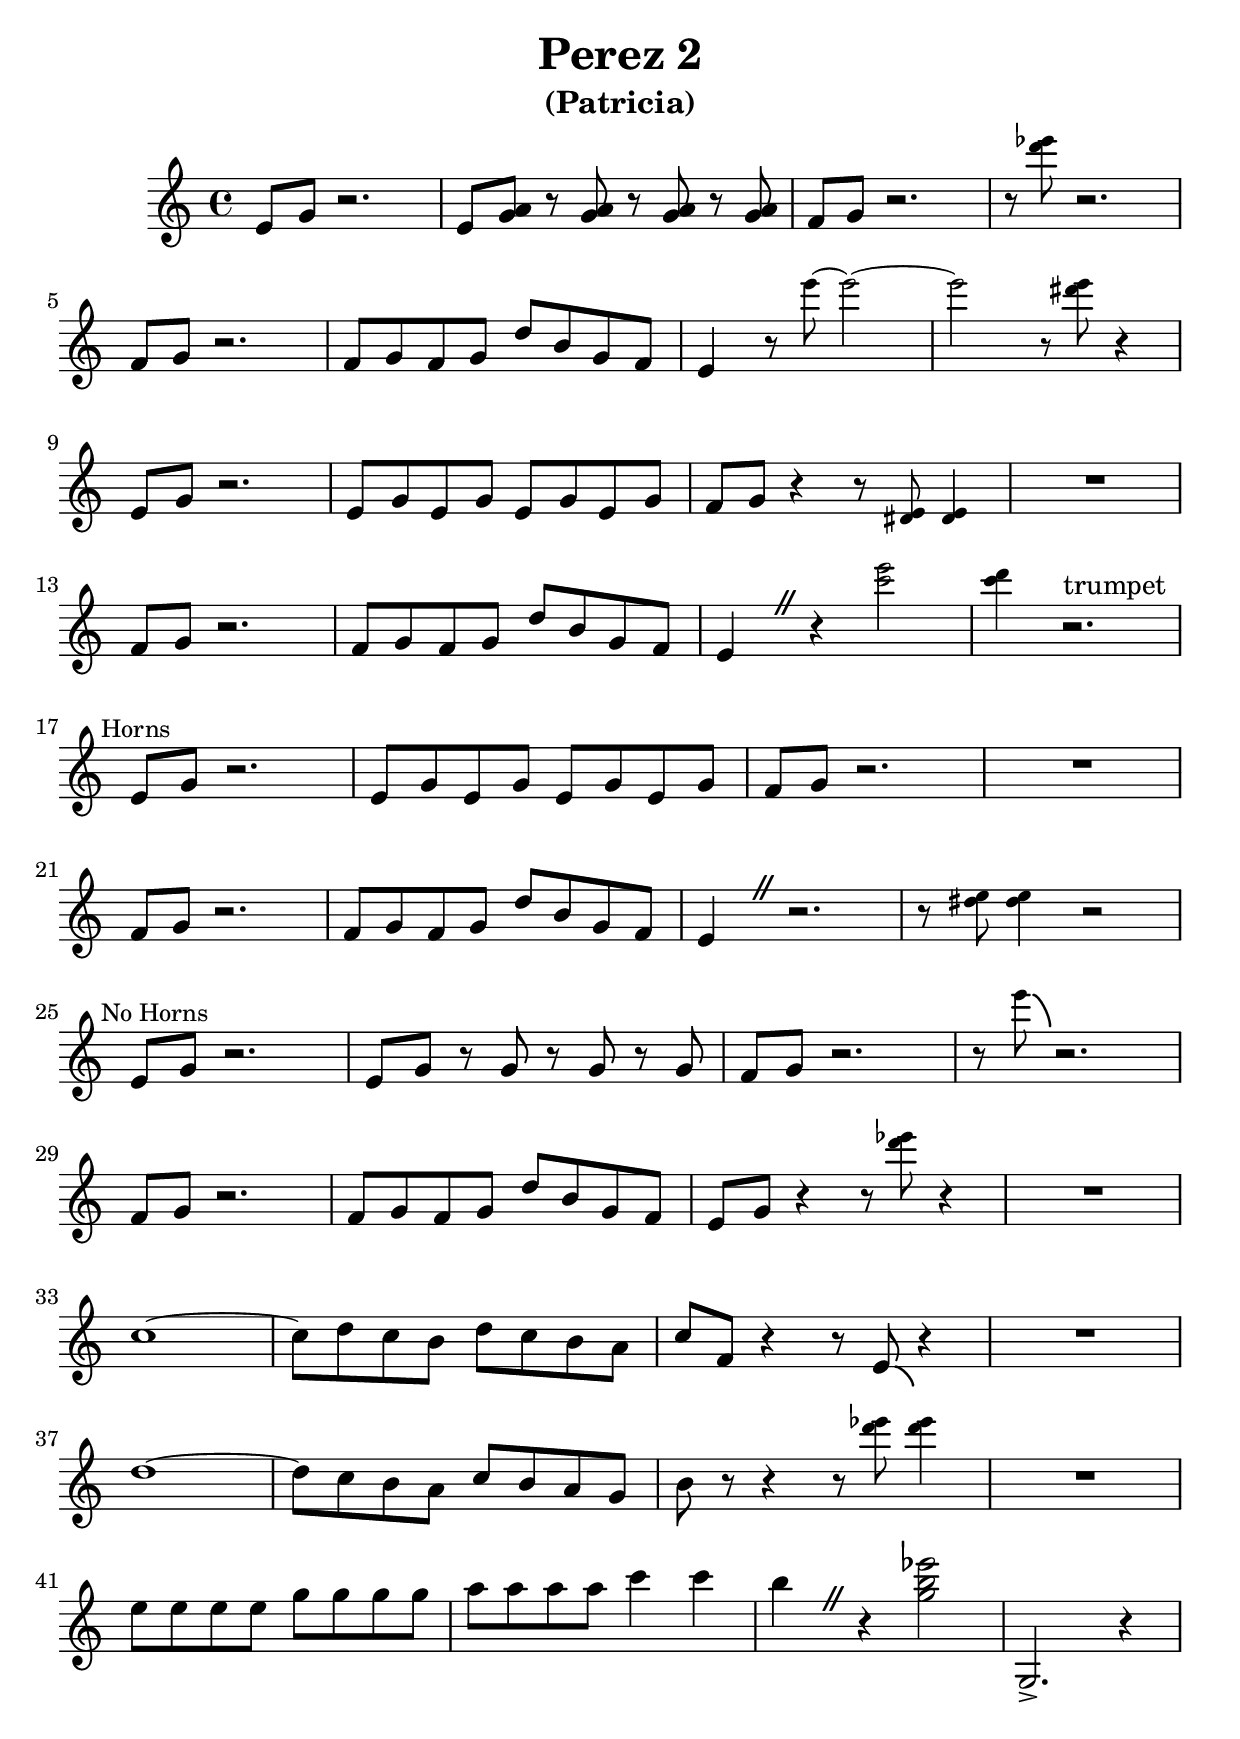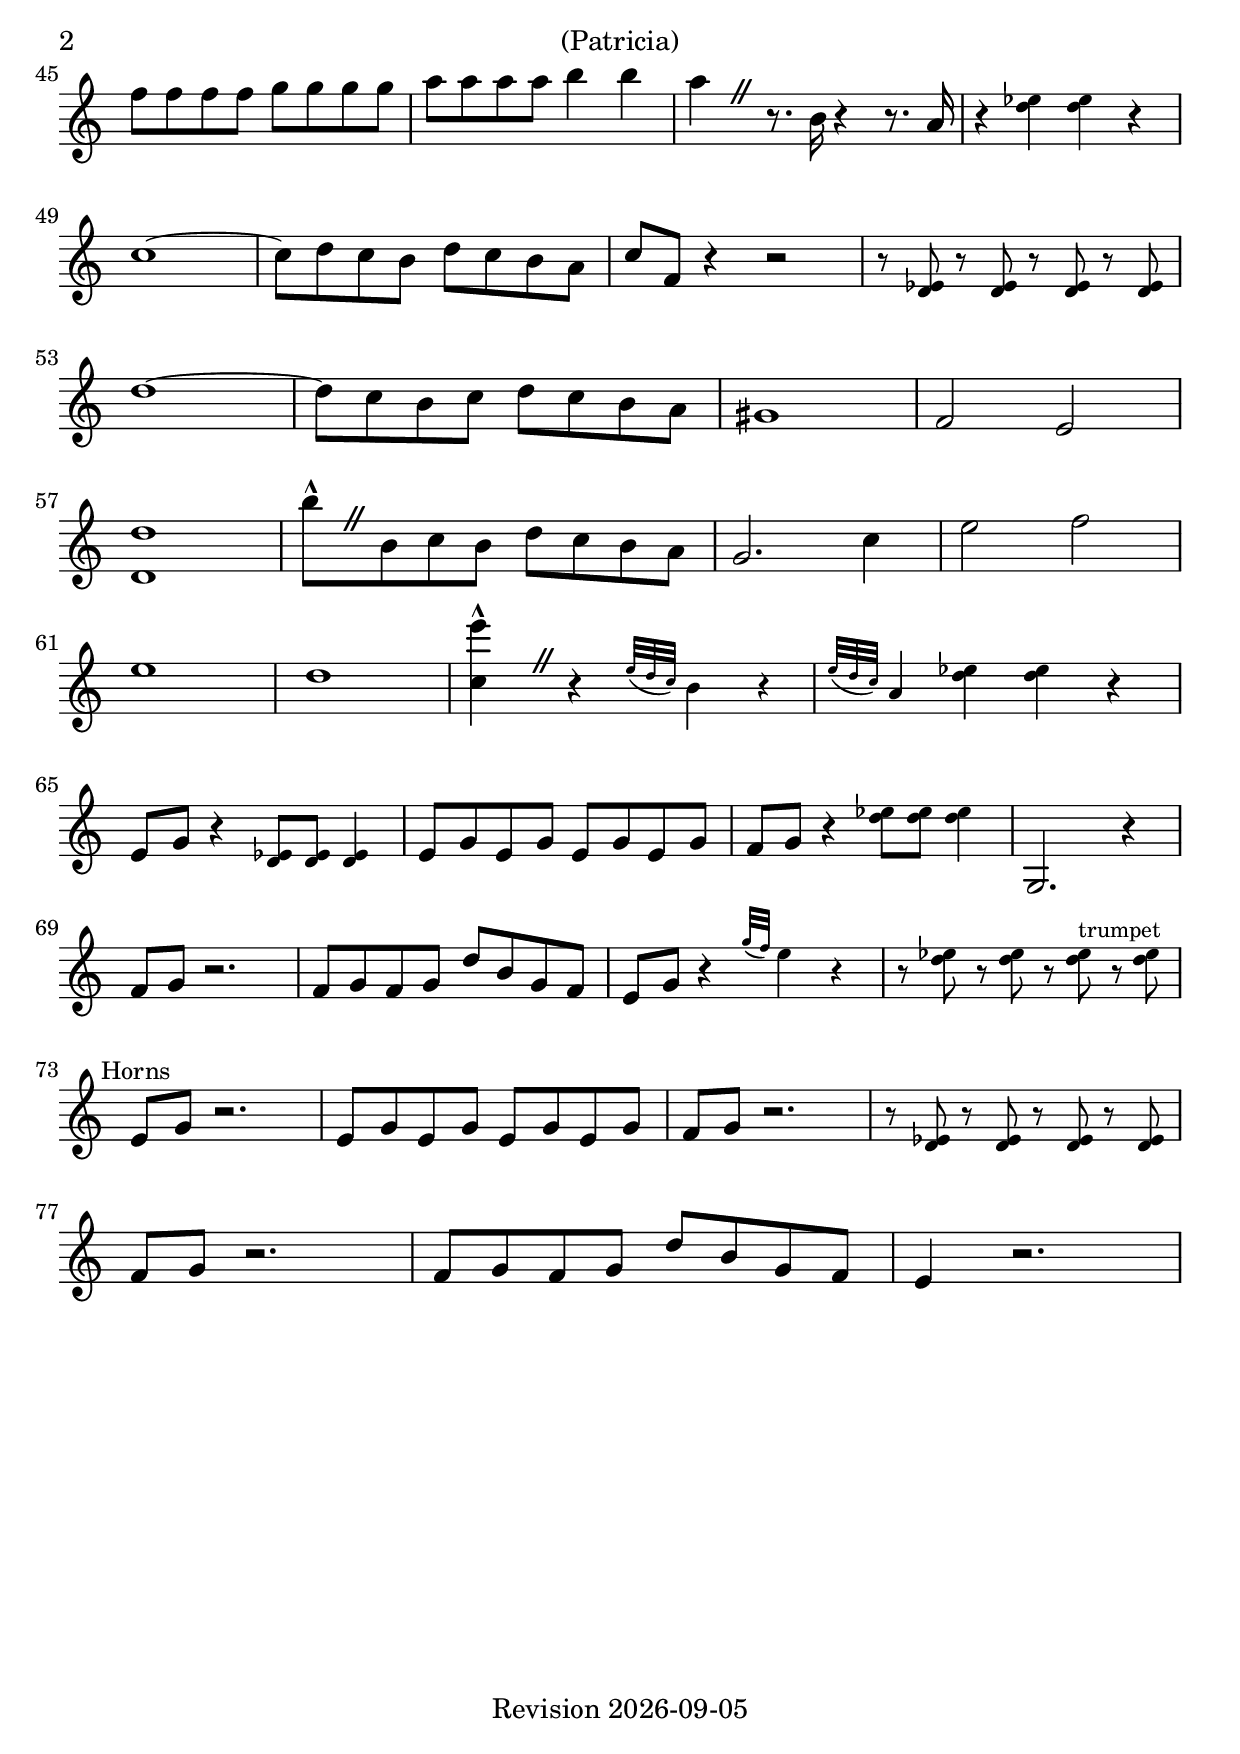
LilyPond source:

\version "2.24.4"

date = #(strftime "%Y-%m-%d" (localtime (current-time)))

revisionInfo = \markup { \concat { "Revision " \date } }

title = \markup "Perez 2"

\pointAndClickOff

%%%%%%%%%%%%%%%%%
% modules
%

% \caesura is the drum break

melodyPart = {
  \key c \major
  \relative c' {
    %% \break \mark \markup \box "Intro"

    e8 g r2. |
    e8 <g a> r <g a> r <g a> r <g a> |
    f8 g r2. |
    r8 \tiny <ees'' d> \normalsize r2. |

    \break

    f,,8 g r2. |
    f8 g f g d' b g f |
    e4 r8 \tiny e''~e2~|
    e2 r8 <e dis> \normalsize r4 |

    \break

    e,,8 g r2. |
    e8 g e g e g e g |
    f8 g r4 r8 \tiny <dis e>8 <dis e>4 |
    \normalsize R1 |

    \break

    f8 g r2. |
    f8 g f g d' b g f |
    e4 \caesura r4 \tiny <c'' e>2 |
    <c d>4 \normalsize r2.^\markup { trumpet } |
    
    
    \break
    \break \mark \markup \small "Horns"

    e,,8 g r2. |
    e8 g e g e g e g |
    f8 g r2. |
    R1 |

    \break

    f8 g r2. |
    f8 g f g d' b g f |
    e4 \caesura r2. |
    r8 \tiny <dis' e>8 <dis e>4 \normalsize r2 |

    \break
    \break \mark \markup \small "No Horns"

    e,8 g r2. |
    e8 g r g r g r g |
    f8 g r2. |
    r8 \tiny e''\bendAfter -5 \normalsize r2. |

    \break

    f,,8 g r2. |
    f8 g f g d' b g f |
    e8 g r4 r8 \tiny <ees'' d> \normalsize r4 |
    R1 |

    \break
    %% \break \mark \markup "Bridge"

    c,1~ |
    c8 d c b d c b a |
    c8 f, r4 r8 e8 \bendAfter -3 r4 |
    R1 |

    \break

    d'1~ |
    d8 c b a c b a g |
    b8 r8 r4 r8 \tiny <ees' d>8 <ees d>4 \normalsize |
    R1 |

    \break

    e,8 e e e g g g g |
    a8 a a a c4 c |
    b4 \caesura r <g b ees>2 |
    g,,2.-> r4 |

    \break

    f''8 f f f g g g g |
    a8 a a a b4 b |
    a4 \caesura r8. b,16 r4 r8. a16 |
    r4 \tiny <ees' d> <ees d> \normalsize r4 |

    \break

    c1~ |
    c8 d c b d c b a |
    c8 f, r4 r2 |
    \tiny r8 <d ees>8 r8 <d ees>8 r8 <d ees>8 r8 <d ees>8 \normalsize |

    \break

    d'1~ |
    d8 c b c d c b a |
    gis1 |
    f2 e2 |

    \break

    <d d'>1 |
    b''8-^ \caesura b,8 c b d c b a |
    g2. c4 |
    e2 f2 |

    \break

    e1 |
    d1 |
    <c e'>4-^ \caesura r4 \tiny \grace {e32(d c)} b4 r4 | 
    \grace {e32(d c)} a4 <d ees> <d ees> \normalsize r4 |

    \break


    e,8 g r4 \tiny <d ees>8 <d ees> <d ees>4 \normalsize |
    e8 g e g e g e g |
    f8 g r4 \tiny <d' ees>8 <d ees> <d ees>4 \normalsize |
    g,,2. r4 |

    \break

    f'8 g r2. |
    f8 g f g d' b g f |
    e8 g8 r4 \tiny \grace {g'32(f)} e4 r4 |
    \tiny r8 <d ees>8 r8 <d ees>8 r8 <d ees>8
    ^\markup { trumpet } 
    r8 <d ees>8 \normalsize |

    
    \break
    \break \mark \markup \small "Horns"

    e,8 g r2. |
    e8 g e g e g e g |
    f8 g r2. |
    \tiny r8 <d ees>8 r8 <d ees>8 r8 <d ees>8 r8 <d ees>8 \normalsize |

    \break

    f8 g r2. |
    f8 g f g d' b g f |
    e4 r2. |
  }
}


melodyPartC = \new Staff \melodyPart
%% melodyPartBb = \new Staff \transpose bes c' \melodyPart
%% melodyPartEb = \new Staff \transpose ees c \melodyPart

#(set-global-staff-size 24)

\book {
  \bookOutputName "perez2"
  \header {
    title = \title
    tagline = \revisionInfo
    instrument = "(Patricia)" 
  }
  \score {
    \melodyPartC
    \layout {}
  }
}
